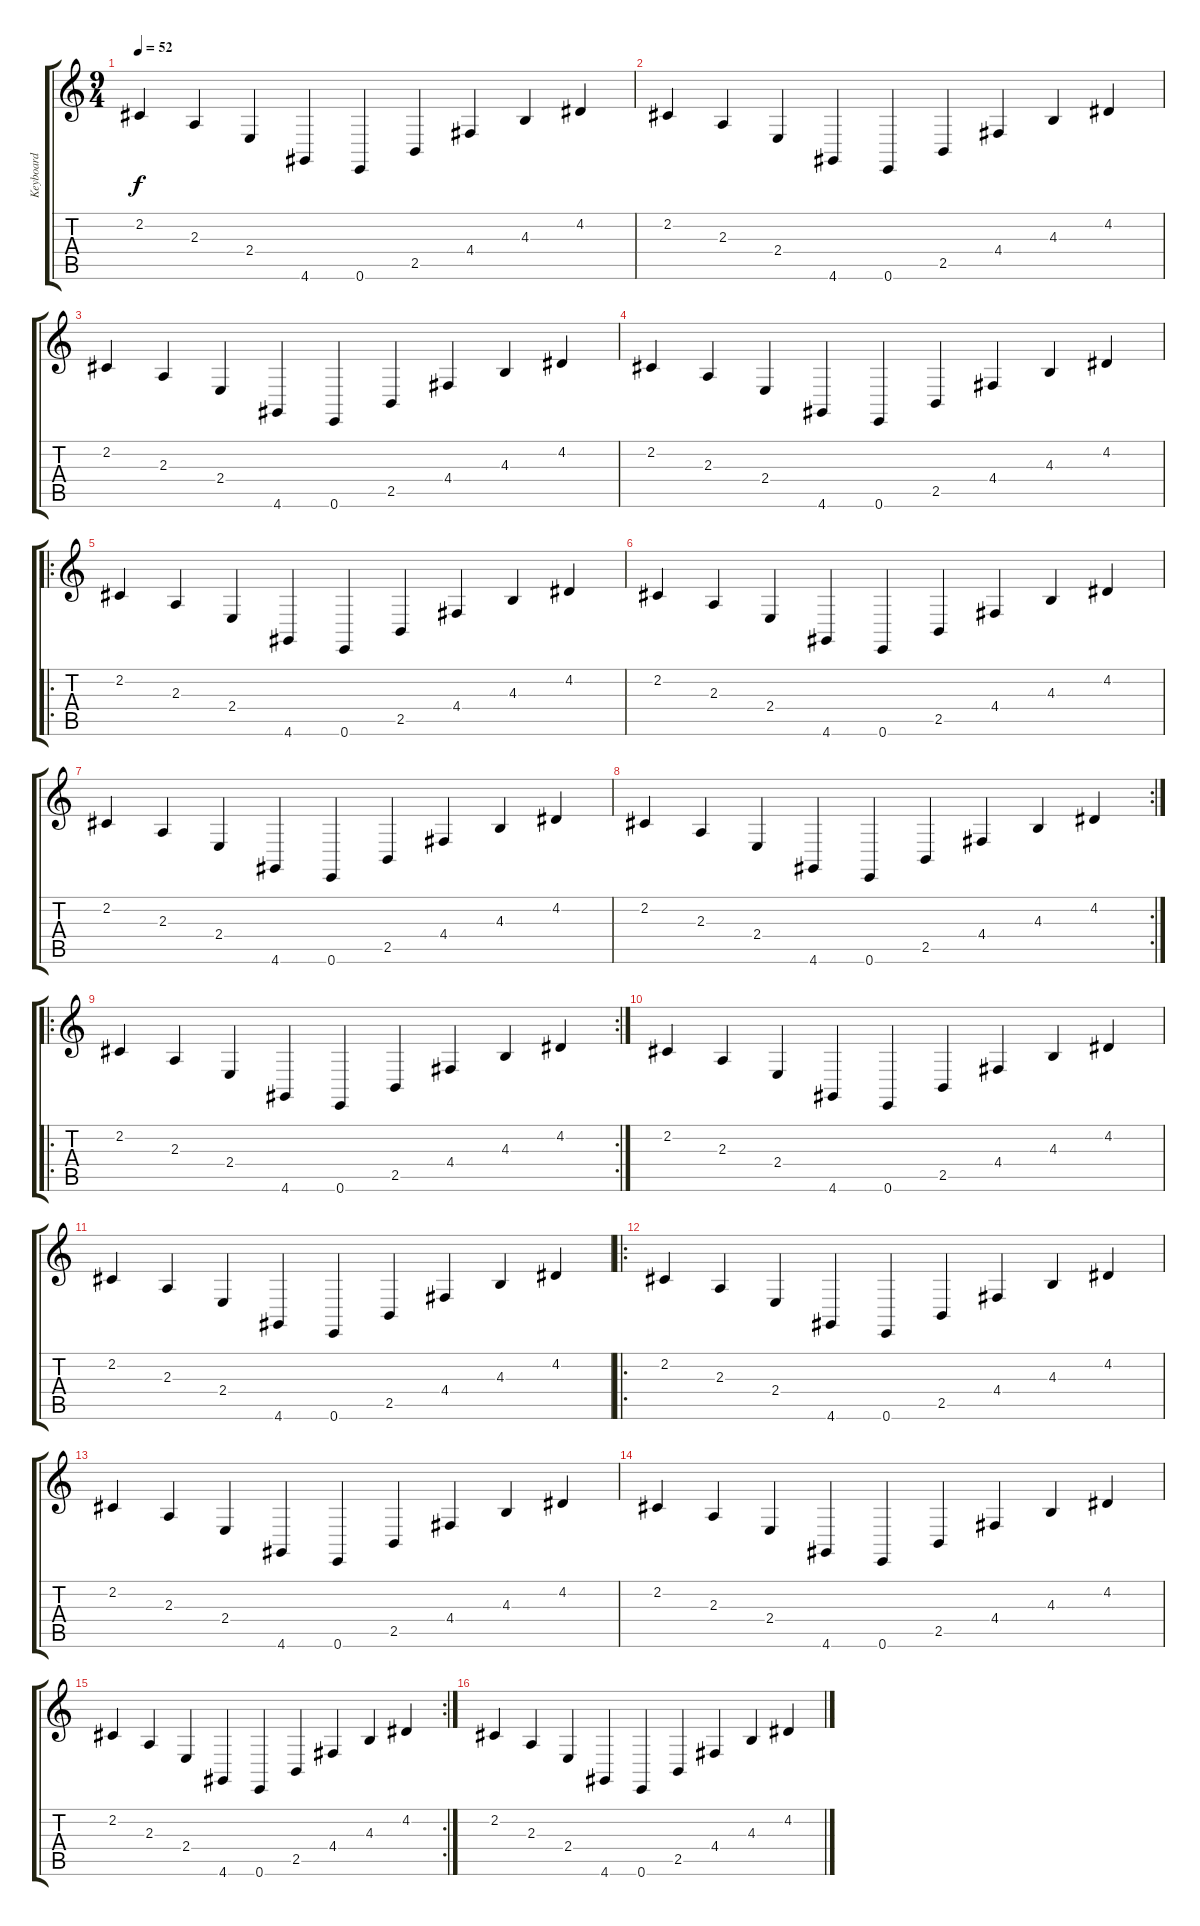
\track ("Keyboard" "Keyboard") {instrument fx4atmosphere}
\staff {score tabs}
\tuning (E4 B3 G3 D3 A2 E2) {hide}
\ts (9 4)
\tempo 52
\clef g2
\ks c
2.2.4{dy f instrument fx4atmosphere} 2.3.4 2.4.4 4.6.4 0.6.4 2.5.4 4.4.4 4.3.4 4.2.4 |
2.2.4 2.3.4 2.4.4 4.6.4 0.6.4 2.5.4 4.4.4 4.3.4 4.2.4 |
2.2.4 2.3.4 2.4.4 4.6.4 0.6.4 2.5.4 4.4.4 4.3.4 4.2.4 |
2.2.4 2.3.4 2.4.4 4.6.4 0.6.4 2.5.4 4.4.4 4.3.4 4.2.4 |
\ro
2.2.4 2.3.4 2.4.4 4.6.4 0.6.4 2.5.4 4.4.4 4.3.4 4.2.4 |
2.2.4 2.3.4 2.4.4 4.6.4 0.6.4 2.5.4 4.4.4 4.3.4 4.2.4 |
2.2.4 2.3.4 2.4.4 4.6.4 0.6.4 2.5.4 4.4.4 4.3.4 4.2.4 |
\rc 2
2.2.4 2.3.4 2.4.4 4.6.4 0.6.4 2.5.4 4.4.4 4.3.4 4.2.4 |
\ro
\rc 2
2.2.4 2.3.4 2.4.4 4.6.4 0.6.4 2.5.4 4.4.4 4.3.4 4.2.4 |
2.2.4 2.3.4 2.4.4 4.6.4 0.6.4 2.5.4 4.4.4 4.3.4 4.2.4 |
2.2.4 2.3.4 2.4.4 4.6.4 0.6.4 2.5.4 4.4.4 4.3.4 4.2.4 |
\ro
2.2.4 2.3.4 2.4.4 4.6.4 0.6.4 2.5.4 4.4.4 4.3.4 4.2.4 |
2.2.4 2.3.4 2.4.4 4.6.4 0.6.4 2.5.4 4.4.4 4.3.4 4.2.4 |
2.2.4 2.3.4 2.4.4 4.6.4 0.6.4 2.5.4 4.4.4 4.3.4 4.2.4 |
\rc 2
2.2.4 2.3.4 2.4.4 4.6.4 0.6.4 2.5.4 4.4.4 4.3.4 4.2.4 |
2.2.4 2.3.4 2.4.4 4.6.4 0.6.4 2.5.4 4.4.4 4.3.4 4.2.4
